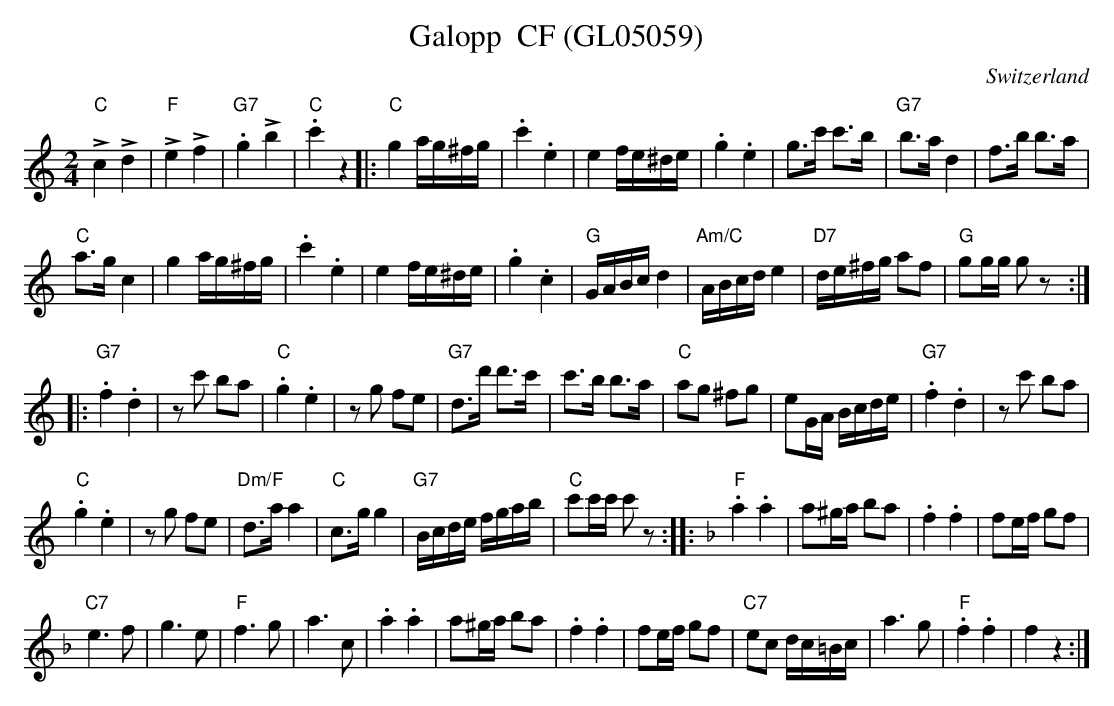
X:1
T:Galopp  CF (GL05059)
M:2/4
L:1/8
O:Switzerland
K:C major
"C"!>!c2!>!d2 | "F"!>!e2!>!f2 | "G7".g2!>!b2 | "C".c'2z2 |: "C"g2 a/2g/2^f/2g/2 | .c'2.e2 | e2 f/2e/2^d/2e/2 | .g2.e2 | g>c' c'>b | "G7"b>ad2 | f>b b>a |
"C"a>gc2 | g2a/2g/2^f/2g/2 | .c'2.e2 | e2 f/2e/2^d/2e/2 | .g2.c2 | "G"G/2A/2B/2c/2d2 | "Am/C"A/2B/2c/2d/2 e2 | "D7"d/2e/2^f/2g/2 af | "G"gg/2g/2 gz ::
"G7".f2.d2 | zc' ba | "C".g2.e2 | zg fe | "G7"d>d' d'>c' | c'>b b>a | "C"ag ^fg | eG/2A/2 B/2c/2d/2e/2 | \
"G7".f2.d2 | zc' ba |
"C".g2.e2 | zg fe | "Dm/F"d>aa2 | "C"c>gg2 | "G7"B/2c/2d/2e/2 f/2g/2a/2b/2 | "C"c'c'/2c'/2 c'z :: [K:F] \
"F".a2.a2 | a^g/2a/2 ba | .f2.f2 | fe/2f/2 gf |
"C7"e3f | g3e | "F"f3g | a3c | \
.a2.a2 | a^g/2a/2 ba | .f2.f2 | fe/2f/2 gf | "C7"ec d/2c/2=B/2c/2 | a3g | "F".f2.f2 | f2z2 :|
